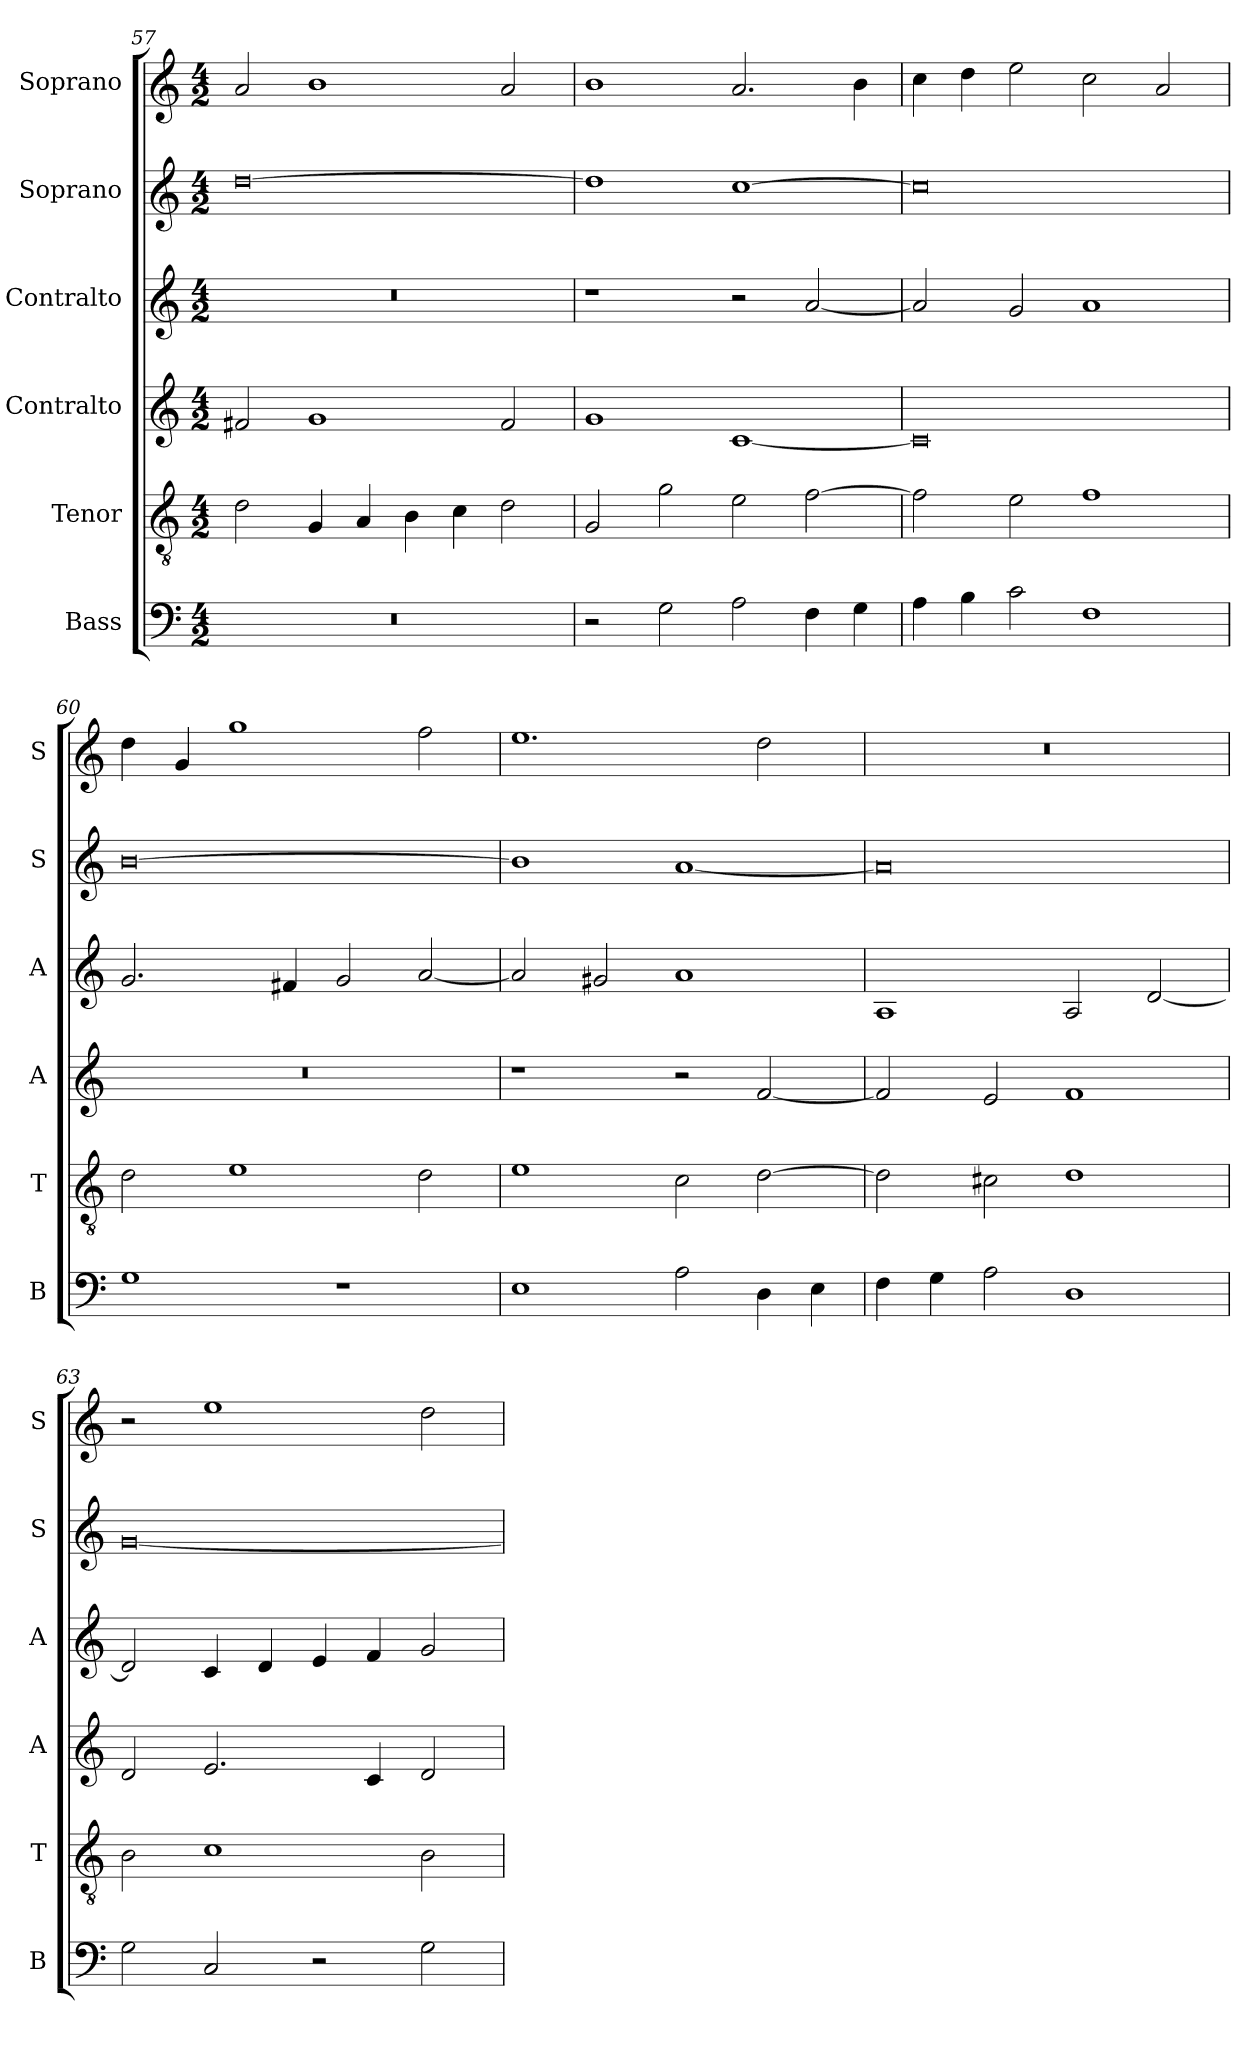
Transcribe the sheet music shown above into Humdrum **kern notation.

**kern	**kern	**kern	**kern	**kern	**kern
*part6	*part5	*part4	*part3	*part2	*part1
*staff6	*staff5	*staff4	*staff3	*staff2	*staff1
*I"Bass	*I"Tenor	*I"Contralto	*I"Contralto	*I"Soprano	*I"Soprano
*I'B	*I'T	*I'A	*I'A	*I'S	*I'S
*clefF4	*clefGv2	*clefG2	*clefG2	*clefG2	*clefG2
*k[]	*k[]	*k[]	*k[]	*k[]	*k[]
*C:ion	*C:ion	*C:ion	*C:ion	*C:ion	*C:ion
*M4/2	*M4/2	*M4/2	*M4/2	*M4/2	*M4/2
=57	=57	=57	=57	=57	=57
0r	2d	2f#X	0r	[0dd	2a
.	4G	1g	.	.	1b
.	4A	.	.	.	.
.	4B	.	.	.	.
.	4c	.	.	.	.
.	2d	2f#	.	.	2a
=58	=58	=58	=58	=58	=58
2r	2G	1g	1r	1dd]	1b
2G	2g	.	.	.	.
2A	2e	[1c	2r	[1cc	2.a
4F	[2f	.	[2a	.	.
4G	.	.	.	.	4b
=59	=59	=59	=59	=59	=59
4A	2f]	0c]	2a]	0cc]	4cc
4B	.	.	.	.	4dd
2c	2e	.	2g	.	2ee
1F	1f	.	1a	.	2cc
.	.	.	.	.	2a
=60	=60	=60	=60	=60	=60
1G	2d	0r	2.g	[0b	4dd
.	.	.	.	.	4g
.	1e	.	.	.	1gg
.	.	.	4f#X	.	.
1r	.	.	2g	.	.
.	2d	.	[2a	.	2ff
=61	=61	=61	=61	=61	=61
1E	1e	1r	2a]	1b]	1.ee
.	.	.	2g#X	.	.
2A	2c	2r	1a	[1a	.
4D	[2d	[2f	.	.	2dd
4E	.	.	.	.	.
=62	=62	=62	=62	=62	=62
4F	2d]	2f]	1A	0a]	0r
4G	.	.	.	.	.
2A	2c#X	2e	.	.	.
1D	1d	1f	2A	.	.
.	.	.	[2d	.	.
=63	=63	=63	=63	=63	=63
2G	2B	2d	2d]	[0g	2r
2C	1c	2.e	4c	.	1ee
.	.	.	4d	.	.
2r	.	.	4e	.	.
.	.	4c	4f	.	.
2G	2B	2d	2g	.	2dd
=	=	=	=	=	=
*-	*-	*-	*-	*-	*-
